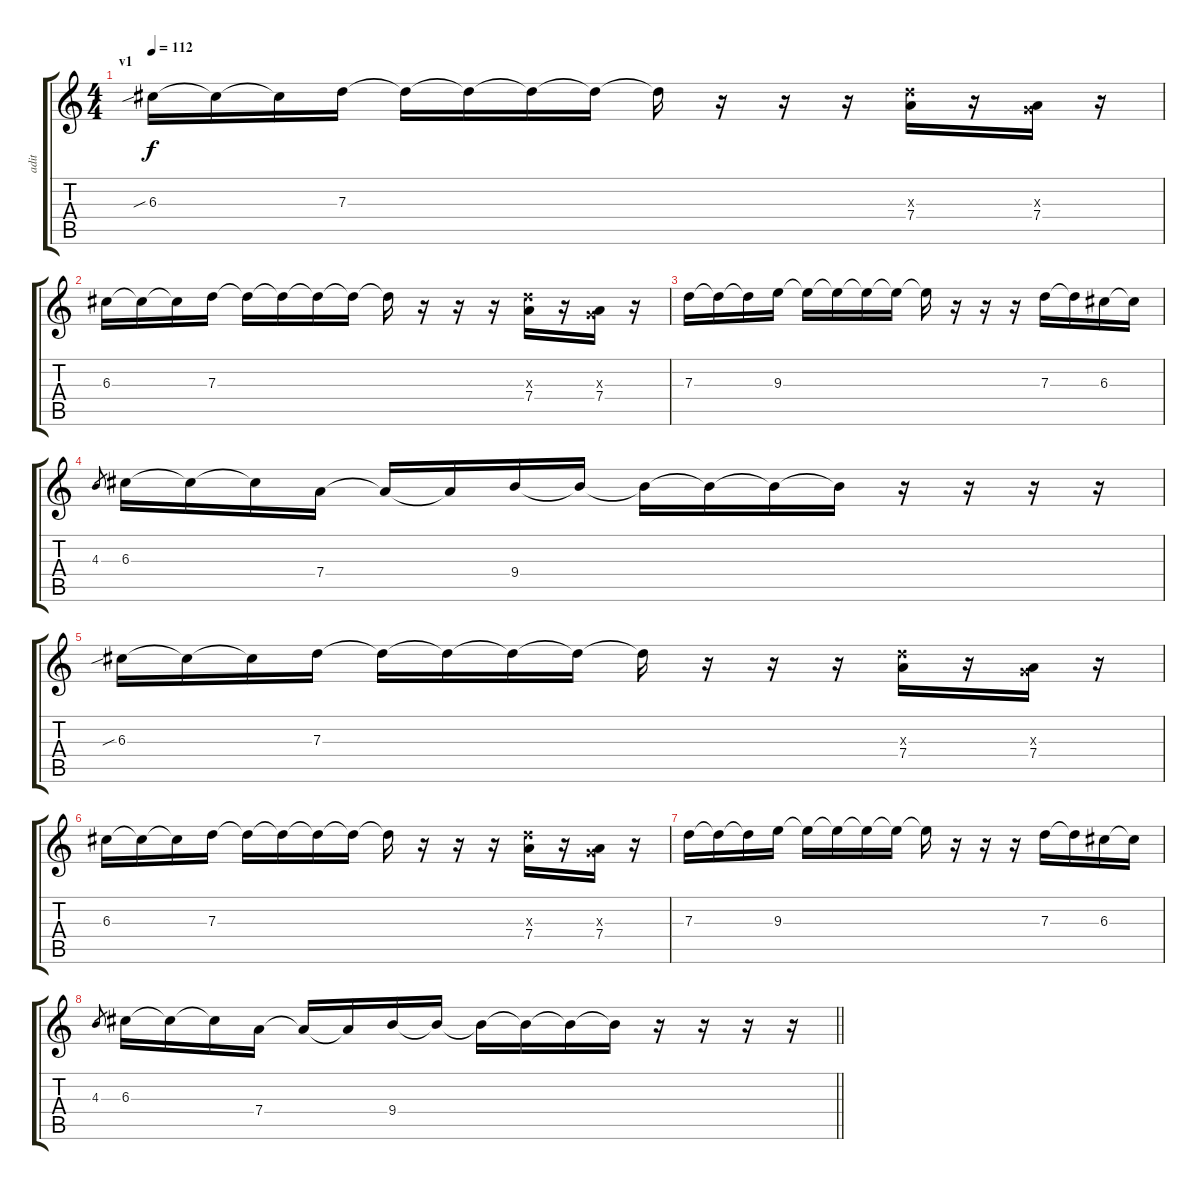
\track ("adit" "adit") {instrument distortionguitar}
\staff {score tabs}
\tuning (E4 B3 G3 D3 A2 E2) {hide}
\ts (4 4)
\section ("" "v1")
\tempo 112
\clef g2
\ks c
6.3{sib}.16{dy f} 6.3{t}.16 6.3{t}.16 7.3.16 7.3{t}.16 7.3{t}.16 7.3{t}.16 7.3{t}.16 7.3{t}.16 r.16 r.16 r.16 (7.3{x} 7.4).16 r.16 (0.3{x} 7.4).16 r.16 |
6.3.16 6.3{t}.16 6.3{t}.16 7.3.16 7.3{t}.16 7.3{t}.16 7.3{t}.16 7.3{t}.16 7.3{t}.16 r.16 r.16 r.16 (7.3{x} 7.4).16 r.16 (0.3{x} 7.4).16 r.16 |
7.3.16 7.3{t}.16 7.3{t}.16 9.3.16 9.3{t}.16 9.3{t}.16 9.3{t}.16 9.3{t}.16 9.3{t}.16 r.16 r.16 r.16 7.3.16 7.3{t}.16 6.3.16 6.3{t}.16 |
4.3.8{gr} 6.3.16 6.3{t}.16 6.3{t}.16 7.4.16 7.4{t}.16 7.4{t}.16 9.4.16 9.4{t}.16 9.4{t}.16 9.4{t}.16 9.4{t}.16 9.4{t}.16 r.16 r.16 r.16 r.16 |
6.3{sib}.16 6.3{t}.16 6.3{t}.16 7.3.16 7.3{t}.16 7.3{t}.16 7.3{t}.16 7.3{t}.16 7.3{t}.16 r.16 r.16 r.16 (7.3{x} 7.4).16 r.16 (0.3{x} 7.4).16 r.16 |
6.3.16 6.3{t}.16 6.3{t}.16 7.3.16 7.3{t}.16 7.3{t}.16 7.3{t}.16 7.3{t}.16 7.3{t}.16 r.16 r.16 r.16 (7.3{x} 7.4).16 r.16 (0.3{x} 7.4).16 r.16 |
7.3.16 7.3{t}.16 7.3{t}.16 9.3.16 9.3{t}.16 9.3{t}.16 9.3{t}.16 9.3{t}.16 9.3{t}.16 r.16 r.16 r.16 7.3.16 7.3{t}.16 6.3.16 6.3{t}.16 |
\barLineRight lightlight
4.3.8{gr} 6.3.16 6.3{t}.16 6.3{t}.16 7.4.16 7.4{t}.16 7.4{t}.16 9.4.16 9.4{t}.16 9.4{t}.16 9.4{t}.16 9.4{t}.16 9.4{t}.16 r.16 r.16 r.16 r.16
